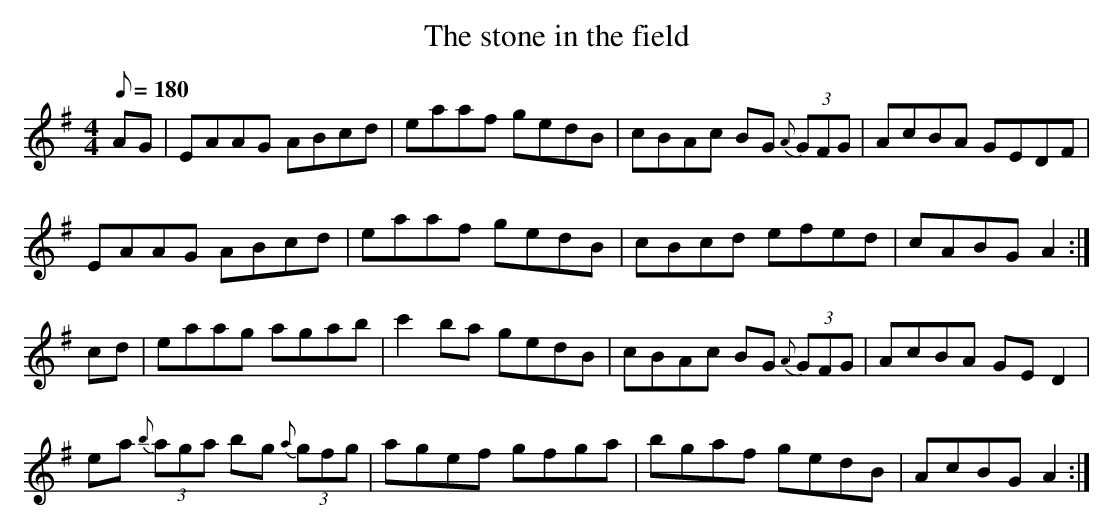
X:1
T:The stone in the field
M:4/4
L:1/8
Q:180
K:ADor
AG|EAAG ABcd|eaaf gedB|cBAc BG {A}(3GFG|AcBA GEDF|
EAAG ABcd|eaaf gedB|cBcd efed|cABG A2:|
cd|eaag agab|c'2 ba gedB|cBAc BG {A}(3GFG|AcBA GED2|
ea {b}(3aga bg {a}(3gfg|agef gfga|bgaf gedB|AcBG A2:|
